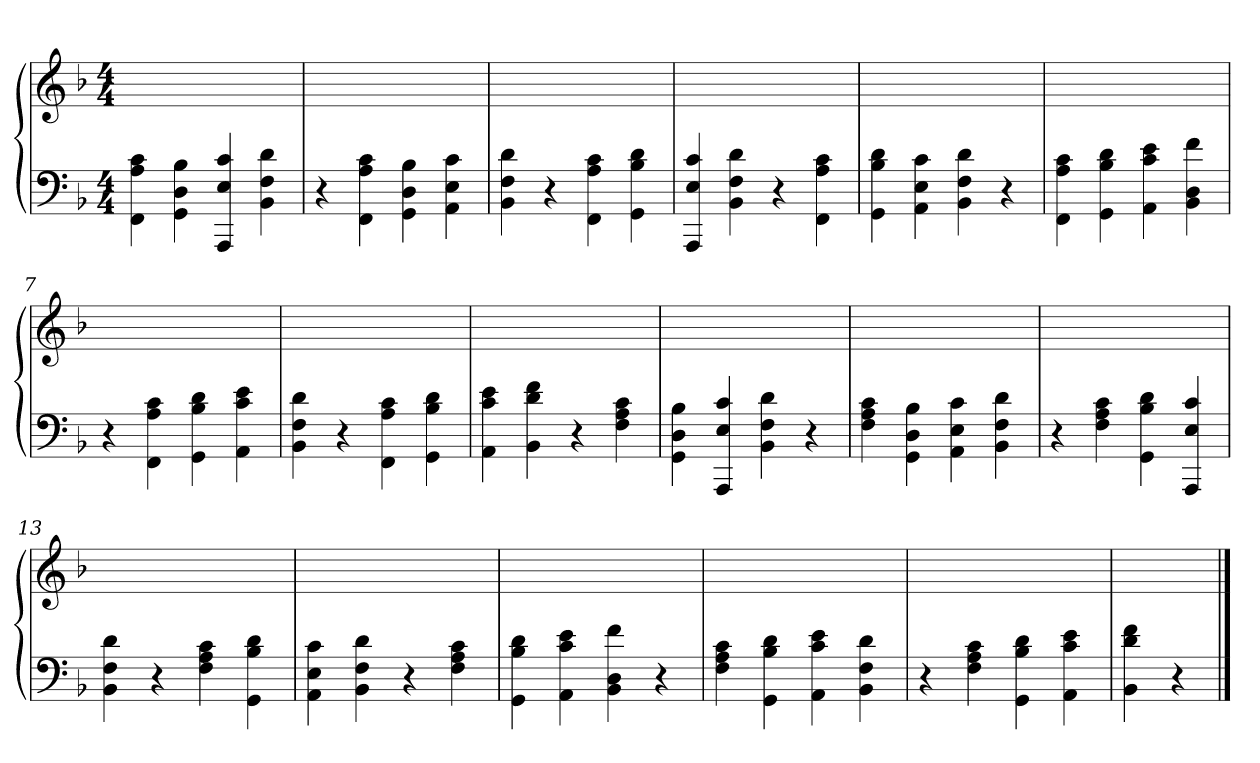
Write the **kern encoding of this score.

**kern	**kern
*part2	*part1
*staff2	*staff1
*clefF4	*clefG2
*k[b-]	*k[b-]
*F:	*F:
*M4/4	*M4/4
*MM60	*MM60
=1	=1
4FF 4A 4c	1ryy
4GG 4D 4B-	.
4AAA 4E 4c	.
4BB- 4F 4d	.
=2	=2
4r	1ryy
4FF 4A 4c	.
4GG 4D 4B-	.
4AA 4E 4c	.
=3	=3
4BB- 4F 4d	1ryy
4r	.
4FF 4A 4c	.
4GG 4B- 4d	.
=4	=4
4AAA 4E 4c	1ryy
4BB- 4F 4d	.
4r	.
4FF 4A 4c	.
=5	=5
4GG 4B- 4d	1ryy
4AA 4E 4c	.
4BB- 4F 4d	.
4r	.
=6	=6
4FF 4A 4c	1ryy
4GG 4B- 4d	.
4AA 4c 4e	.
4BB- 4D 4f	.
=7	=7
4r	1ryy
4FF 4A 4c	.
4GG 4B- 4d	.
4AA 4c 4e	.
=8	=8
4BB- 4F 4d	1ryy
4r	.
4FF 4A 4c	.
4GG 4B- 4d	.
=9	=9
4AA 4c 4e	1ryy
4BB- 4d 4f	.
4r	.
4F 4A 4c	.
=10	=10
4GG 4D 4B-	1ryy
4AAA 4E 4c	.
4BB- 4F 4d	.
4r	.
=11	=11
4F 4A 4c	1ryy
4GG 4D 4B-	.
4AA 4E 4c	.
4BB- 4F 4d	.
=12	=12
4r	1ryy
4F 4A 4c	.
4GG 4B- 4d	.
4AAA 4E 4c	.
=13	=13
4BB- 4F 4d	1ryy
4r	.
4F 4A 4c	.
4GG 4B- 4d	.
=14	=14
4AA 4E 4c	1ryy
4BB- 4F 4d	.
4r	.
4F 4A 4c	.
=15	=15
4GG 4B- 4d	1ryy
4AA 4c 4e	.
4BB- 4D 4f	.
4r	.
=16	=16
4F 4A 4c	1ryy
4GG 4B- 4d	.
4AA 4c 4e	.
4BB- 4F 4d	.
=17	=17
4r	1ryy
4F 4A 4c	.
4GG 4B- 4d	.
4AA 4c 4e	.
=18	=18
4BB- 4d 4f	2ryy
4r	.
==	==
*-	*-
